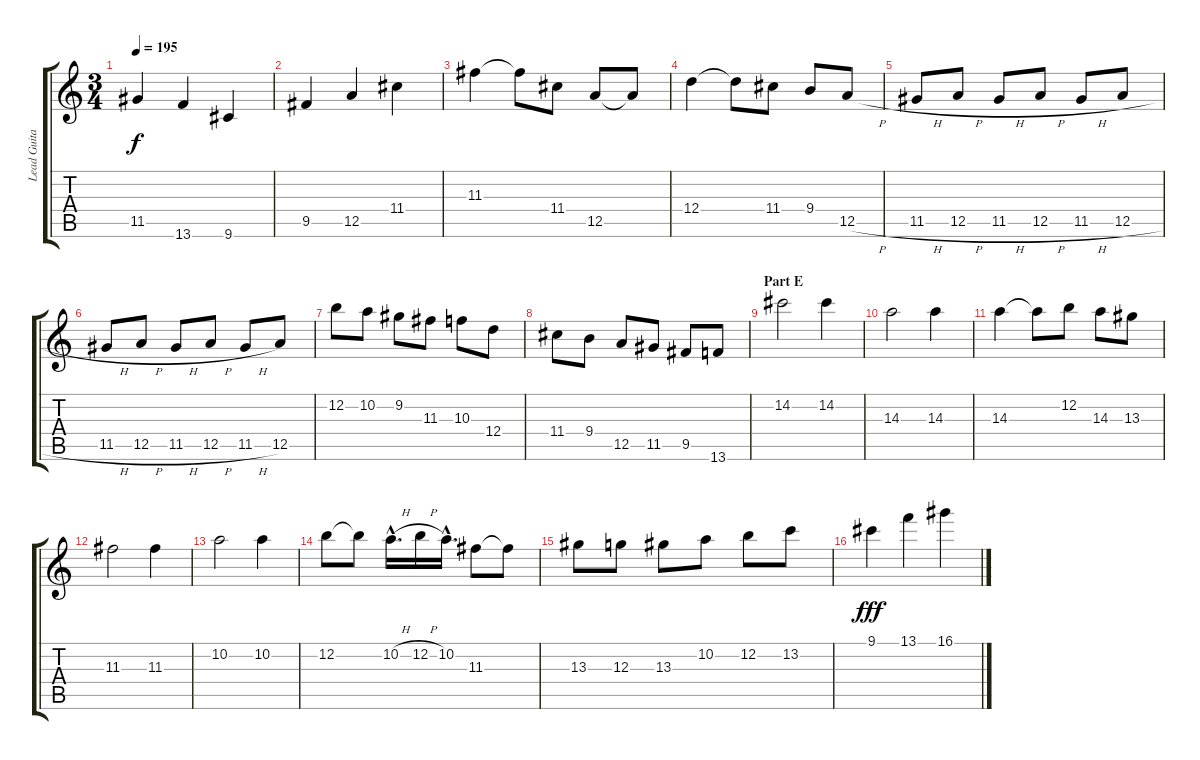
\track ("Lead Guitar 2" "Lead Guita") {instrument distortionguitar}
\staff {score tabs}
\tuning (E4 B3 G3 D3 A2 E2) {hide}
\ts (3 4)
\tempo 195
\clef g2
\ks c
11.5.4{dy f} 13.6.4 9.6.4 |
9.5.4 12.5.4 11.4.4 |
11.3.4 11.3{t}.8 11.4.8 12.5.8 12.5{t}.8 |
12.4.4 12.4{t}.8 11.4.8 9.4.8 12.5{h}.8 |
11.5{h}.8 12.5{h}.8 11.5{h}.8 12.5{h}.8 11.5{h}.8 12.5{h}.8 |
11.5{h}.8 12.5{h}.8 11.5{h}.8 12.5{h}.8 11.5{h}.8 12.5.8 |
12.2.8{instrument acousticguitarnylon} 10.2.8 9.2.8 11.3.8 10.3.8 12.4.8 |
11.4.8 9.4.8 12.5.8 11.5.8 9.5.8 13.6.8 |
\section ("" "Part E")
14.2.2{instrument distortionguitar} 14.2.4 |
14.3.2 14.3.4 |
14.3.4 14.3{t}.8 12.2.8 14.3.8 13.3.8 |
11.3.2 11.3.4 |
10.2.2 10.2.4 |
12.2.8 12.2{t}.8 10.2{h hac}.16{d} 12.2{h}.16 10.2{hac}.16{d} 11.3.8 11.3{t}.8 |
13.3.8 12.3.8 13.3.8 10.2.8 12.2.8 13.2.8 |
9.1.4{dy fff} 13.1.4 16.1.4
